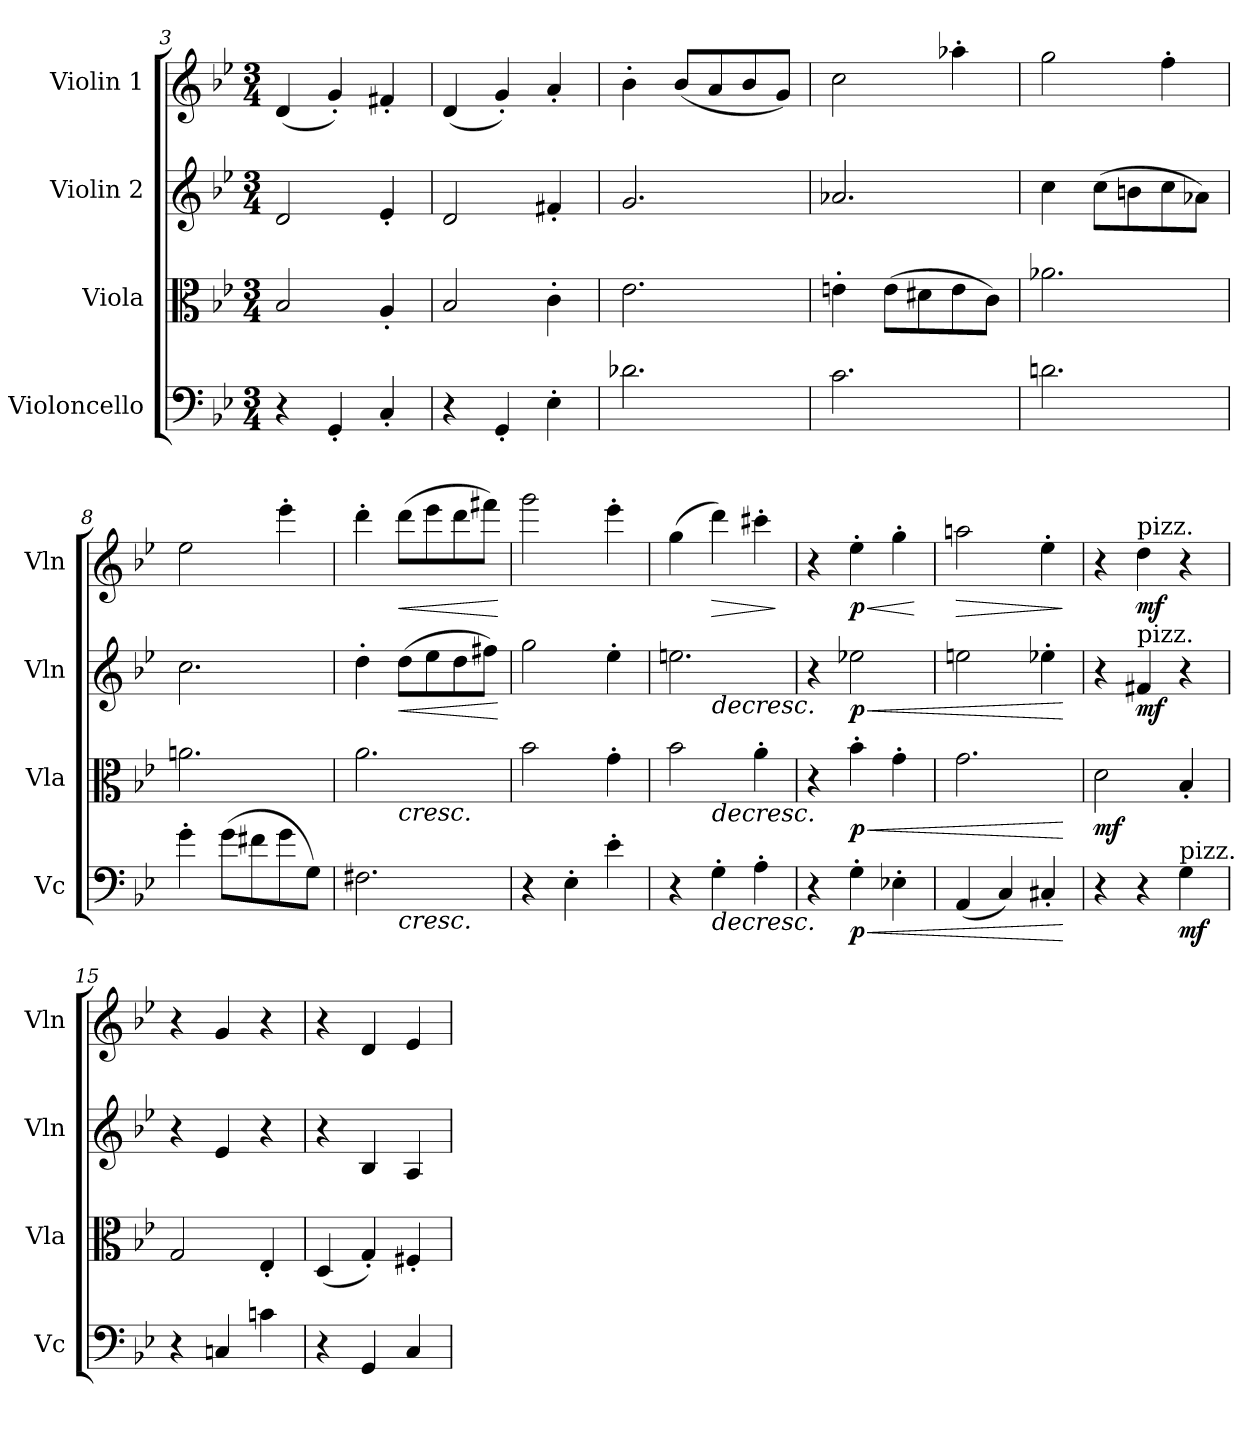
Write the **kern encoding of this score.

**kern	**dynam	**kern	**dynam	**kern	**dynam	**kern	**dynam
*part4	*part4	*part3	*part3	*part2	*part2	*part1	*part1
*staff4	*staff4	*staff3	*staff3	*staff2	*staff2	*staff1	*staff1
*I"Violoncello	*	*I"Viola	*	*I"Violin 2	*	*I"Violin 1	*
*I'Vc	*	*I'Vla	*	*I'Vln	*	*I'Vln	*
*clefF4	*	*clefC3	*	*clefG2	*	*clefG2	*
*k[b-e-]	*	*k[b-e-]	*	*k[b-e-]	*	*k[b-e-]	*
*M3/4	*	*M3/4	*	*M3/4	*	*M3/4	*
=3	=3	=3	=3	=3	=3	=3	=3
4r	.	2B-/	.	2d/	.	(4d/	.
4GG'/	.	.	.	.	.	4g'/)	.
4C'/	.	4A'/	.	4e-'/	.	4f#X'/	.
=4	=4	=4	=4	=4	=4	=4	=4
4r	.	2B-/	.	2d/	.	(4d/	.
4GG'/	.	.	.	.	.	4g'/)	.
4E-'\	.	4c'\	.	4f#X'/	.	4a'/	.
=5	=5	=5	=5	=5	=5	=5	=5
2.d-X\	.	2.e-\	.	2.g/	.	4b-'\	.
.	.	.	.	.	.	(8b-/L	.
.	.	.	.	.	.	8a/	.
.	.	.	.	.	.	8b-/	.
.	.	.	.	.	.	8g/J)	.
=6	=6	=6	=6	=6	=6	=6	=6
2.c\	.	4en'\	.	2.a-X/	.	2cc\	.
.	.	(8e\L	.	.	.	.	.
.	.	8d#X\	.	.	.	.	.
.	.	8e\	.	.	.	4aa-X'\	.
.	.	8c\J)	.	.	.	.	.
=7	=7	=7	=7	=7	=7	=7	=7
2.dn\	.	2.a-X\	.	4cc\	.	2gg\	.
.	.	.	.	(8cc\L	.	.	.
.	.	.	.	8bn\	.	.	.
.	.	.	.	8cc\	.	4ff'\	.
.	.	.	.	8a-X\J)	.	.	.
=8	=8	=8	=8	=8	=8	=8	=8
4g'\	.	2.an\	.	2.cc\	.	2ee-\	.
(8g\L	.	.	.	.	.	.	.
8f#X\	.	.	.	.	.	.	.
8g\	.	.	.	.	.	4eee-'\	.
8G\J)	.	.	.	.	.	.	.
!!LO:LB:g=z
=9	=9	=9	=9	=9	=9	=9	=9
*^	*	*^	*	*	*	*	*
2.F#X\	4ryy	.	2.a\	4ryy	.	4dd'\	.	4ddd'\	.
!	!	!LO:HP:b	!	!	!LO:HP:b	!	!LO:HP:b	!	!LO:HP:b
.	2ryy	<	.	2ryy	<	(8dd\L	<	(8ddd\L	<
.	.	.	.	.	.	8ee-\	.	8eee-\	.
.	.	.	.	.	.	8dd\	.	8ddd\	.
.	.	.	.	.	.	8ff#X\J)	.	8fff#X\J)	.
*v	*v	*	*	*	*	*	*	*	*
*	*	*v	*v	*	*	*	*	*
.	.	.	.	.	[	.	[
=10	=10	=10	=10	=10	=10	=10	=10
4r	.	2b-\	.	2gg\	.	2ggg\	.
4E-'\	.	.	.	.	.	.	.
4e-'\	.	4g'\	.	4ee-'\	.	4eee-'\	.
=11	=11	=11	=11	=11	=11	=11	=11
*	*	*^	*	*^	*	*	*
4r	.	2b-\	4ryy	.	2.een\	4ryy	.	(4gg\	.
!	!LO:HP:b	!	!	!LO:HP:b	!	!	!LO:HP:b	!	!LO:HP:b
4G'\	>	.	2ryy	>	.	2ryy	>	4ddd\)	>
4A'\	.	4a'\	.	.	.	.	.	4ccc#X'\	.
*	*	*v	*v	*	*	*	*	*	*
*	*	*	*	*v	*v	*	*	*
.	[	.	[	.	.	.	]
=12	=12	=12	=12	=12	=12	=12	=12
4r	.	4r	.	4r	.	4r	.
!	!LO:HP:b	!	!LO:HP:b	!	!LO:HP:b	!	!LO:HP:b
!	!LO:DY:n=1:b	!	!LO:DY:n=1:b	!	!LO:DY:n=1:b	!	!LO:DY:n=1:b
4G'\	< p	4b-'\	< p	2ee-X\	< p	4ee-'\	< p
4E-X'\	.	4g'\	.	.	.	4gg'\	.
.	]	.	]	.	]	.	[
=13	=13	=13	=13	=13	=13	=13	=13
!	!	!	!	!	!	!	!LO:HP:b
(4AA/	.	2.g\	.	2een\	.	2aan\	>
4C/)	.	.	.	.	.	.	.
4C#X'/	.	.	.	4ee-X'\	.	4ee-'\	.
.	[	.	[	.	[	.	]
!!LO:LB:g=z
=14	=14	=14	=14	=14	=14	=14	=14
!	!	!	!LO:DY:b	!	!	!	!
4r	.	2d\	mf	4r	.	4r	.
!	!	!	!	!	!	!LO:TX:a:t=pizz.	!
!	!	!	!	!LO:TX:a:t=pizz.	!	!	!
!	!	!	!	!	!LO:DY:b	!	!LO:DY:b
4r	.	.	.	4f#X/	mf	4dd\	mf
!LO:TX:a:t=pizz.	!	!	!	!	!	!	!
!	!LO:DY:b	!	!	!	!	!	!
4G\	mf	4B-'/	.	4r	.	4r	.
=15	=15	=15	=15	=15	=15	=15	=15
4r	.	2G/	.	4r	.	4r	.
4Cn/	.	.	.	4e-/	.	4g/	.
4cn\	.	4E-'/	.	4r	.	4r	.
=16	=16	=16	=16	=16	=16	=16	=16
4r	.	(4D/	.	4r	.	4r	.
4GG/	.	4G'/)	.	4B-/	.	4d/	.
4C/	.	4F#X'/	.	4A/	.	4e-/	.
=	=	=	=	=	=	=	=
*-	*-	*-	*-	*-	*-	*-	*-
